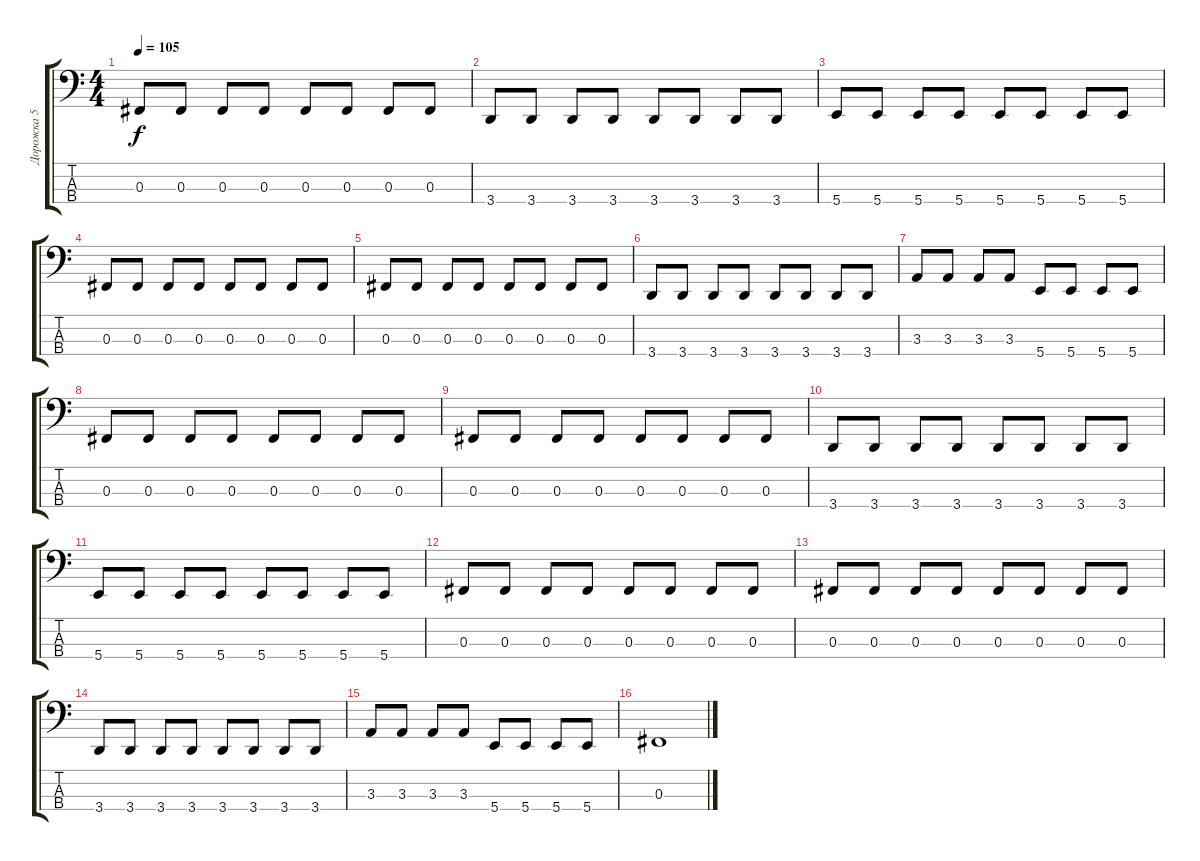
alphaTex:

\track ("Дорожка 5" "Дорожка 5") {instrument electricbasspick}
\staff {score tabs}
\tuning (E2 B1 Gb1 B0) {hide}
\ts (4 4)
\tempo 105
\clef f4
\ks c
0.3.8{dy f} 0.3.8 0.3.8 0.3.8 0.3.8 0.3.8 0.3.8 0.3.8 |
3.4.8 3.4.8 3.4.8 3.4.8 3.4.8 3.4.8 3.4.8 3.4.8 |
5.4.8 5.4.8 5.4.8 5.4.8 5.4.8 5.4.8 5.4.8 5.4.8 |
0.3.8 0.3.8 0.3.8 0.3.8 0.3.8 0.3.8 0.3.8 0.3.8 |
0.3.8 0.3.8 0.3.8 0.3.8 0.3.8 0.3.8 0.3.8 0.3.8 |
3.4.8 3.4.8 3.4.8 3.4.8 3.4.8 3.4.8 3.4.8 3.4.8 |
3.3.8 3.3.8 3.3.8 3.3.8 5.4.8 5.4.8 5.4.8 5.4.8 |
0.3.8 0.3.8 0.3.8 0.3.8 0.3.8 0.3.8 0.3.8 0.3.8 |
0.3.8 0.3.8 0.3.8 0.3.8 0.3.8 0.3.8 0.3.8 0.3.8 |
3.4.8 3.4.8 3.4.8 3.4.8 3.4.8 3.4.8 3.4.8 3.4.8 |
5.4.8 5.4.8 5.4.8 5.4.8 5.4.8 5.4.8 5.4.8 5.4.8 |
0.3.8 0.3.8 0.3.8 0.3.8 0.3.8 0.3.8 0.3.8 0.3.8 |
0.3.8 0.3.8 0.3.8 0.3.8 0.3.8 0.3.8 0.3.8 0.3.8 |
3.4.8 3.4.8 3.4.8 3.4.8 3.4.8 3.4.8 3.4.8 3.4.8 |
3.3.8 3.3.8 3.3.8 3.3.8 5.4.8 5.4.8 5.4.8 5.4.8 |
0.3.1
